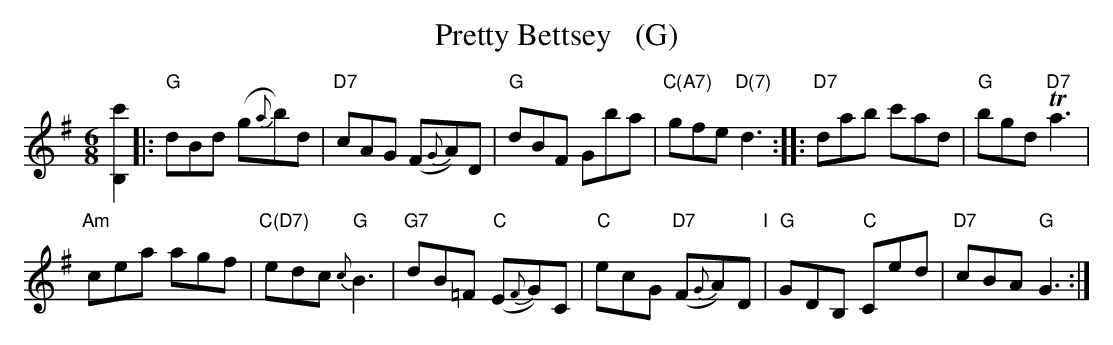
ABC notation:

X:1
T:Pretty Bettsey   (G)
M:6/8
L:1/8
K:G
[c'2B,2]|:\
"G"dBd (g{a}b)d | "D7"cAG (F{G}A)D |\
"G"dBF Gba | "C(A7)"gfe "D(7)"d3 ::\
"D7"dab c'ad | "G"bgd "D7"Ta3 |
"Am"cea agf | "C(D7)"edc "G"{c}B3 |\
"G7"dB=F "C"(E{F}G)C | "C"ecG "D7"(F{G}A)D "I"|\
"G"GDB, "C"Ced | "D7"cBA "G"G3 :|
